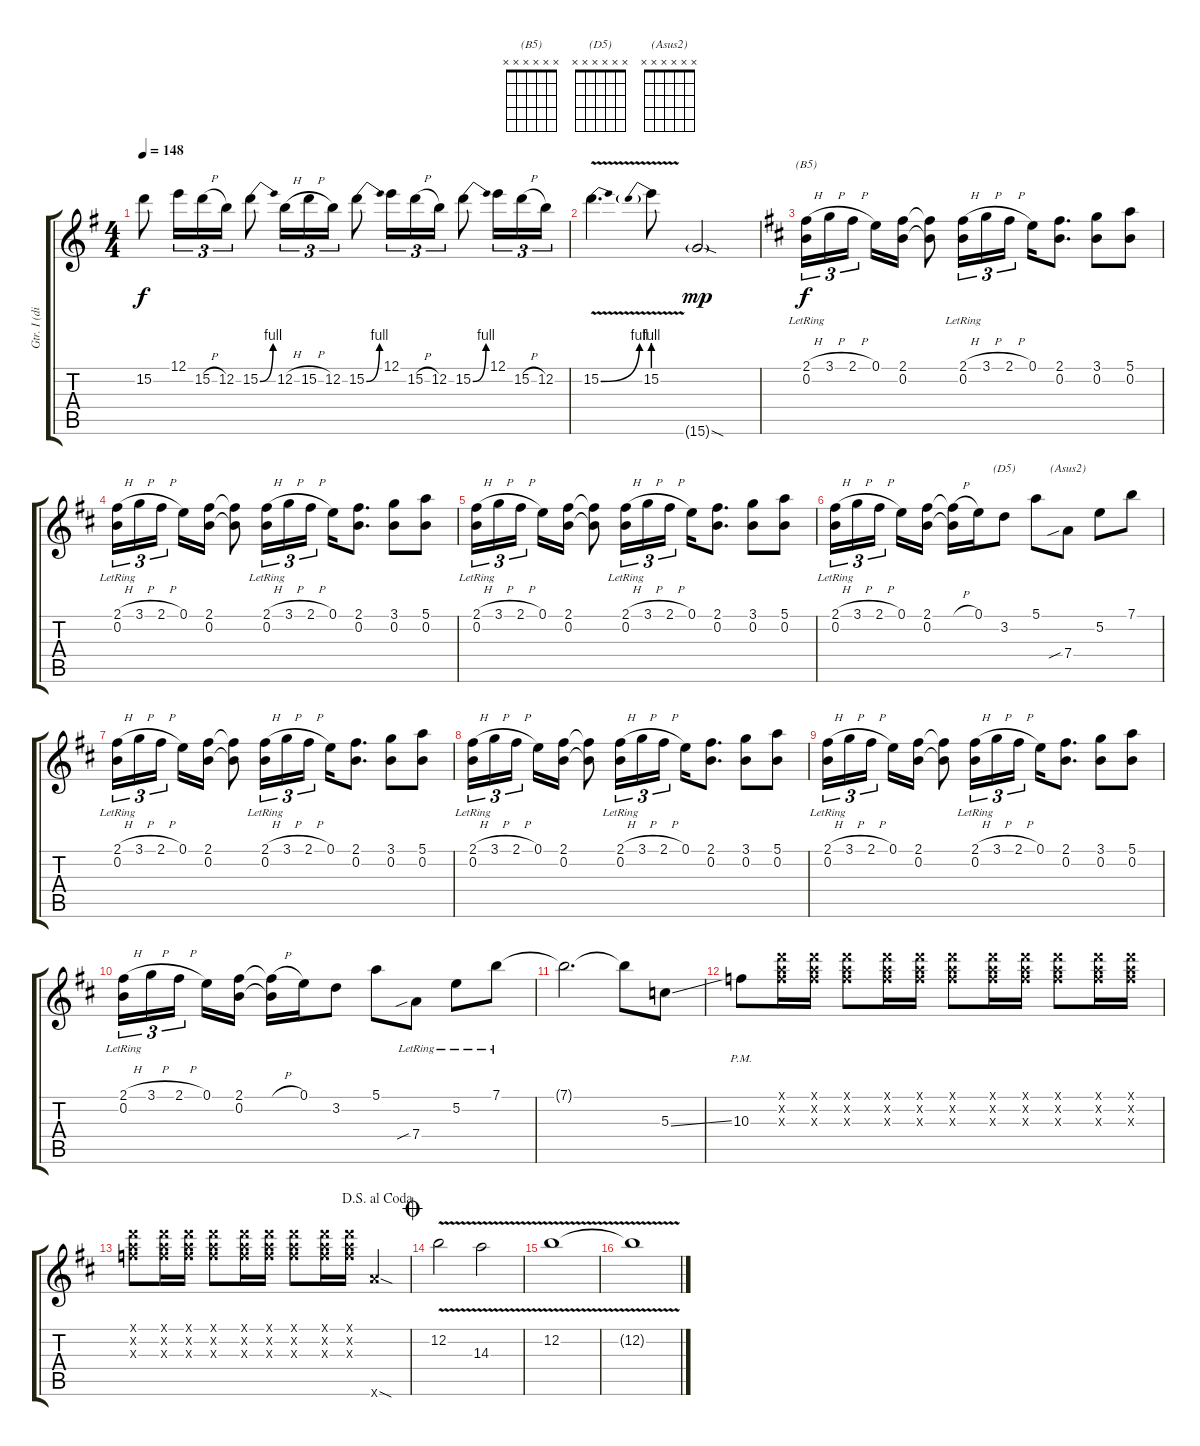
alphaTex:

\track ("Gtr. I (dist.)" "Gtr. I (di") {instrument distortionguitar}
\staff {score tabs}
\tuning (E4 B3 G3 D3 A2 E2) {hide}
\chord ("(B5)" x x x x x x)
\chord ("(D5)" x x x x x x)
\chord ("(Asus2)" x x x x x x)
\ts (4 4)
\tempo 148
\clef g2
\ks g
15.2{t}.8{dy f} 12.1.16{tu (3 2)} 15.2{h}.16{tu (3 2)} 12.2.16{tu (3 2)} 15.2{be (bend 0 0 60 4)}.8 12.2{h}.16{tu (3 2)} 15.2{h}.16{tu (3 2)} 12.2.16{tu (3 2)} 15.2{be (bend 0 0 60 4)}.8 12.1.16{tu (3 2)} 15.2{h}.16{tu (3 2)} 12.2.16{tu (3 2)} 15.2{be (bend 0 0 60 4)}.8 12.1.16{tu (3 2)} 15.2{h}.16{tu (3 2)} 12.2.16{tu (3 2)} |
15.2{be (bend 0 0 60 4) v}.4{d} 15.2{be (prebend 0 4 60 4) v}.8 15.6{sod g}.2{dy mp} |
\ks d
(2.1{h} 0.2{lr}).16{tu (3 2) ch "(B5)" dy f} 3.1{h}.16{tu (3 2)} 2.1{h}.16{tu (3 2) beam splitsecondary} 0.1.16 (2.1 0.2).16 (2.1{t} 0.2{t}).8 (2.1{h} 0.2{lr}).16{tu (3 2)} 3.1{h}.16{tu (3 2)} 2.1{h}.16{tu (3 2)} 0.1.16 (2.1 0.2).8{d} (3.1 0.2).8 (5.1 0.2).8 |
(2.1{h} 0.2{lr}).16{tu (3 2)} 3.1{h}.16{tu (3 2)} 2.1{h}.16{tu (3 2) beam splitsecondary} 0.1.16 (2.1 0.2).16 (2.1{t} 0.2{t}).8 (2.1{h} 0.2{lr}).16{tu (3 2)} 3.1{h}.16{tu (3 2)} 2.1{h}.16{tu (3 2)} 0.1.16 (2.1 0.2).8{d} (3.1 0.2).8 (5.1 0.2).8 |
(2.1{h} 0.2{lr}).16{tu (3 2)} 3.1{h}.16{tu (3 2)} 2.1{h}.16{tu (3 2) beam splitsecondary} 0.1.16 (2.1 0.2).16 (2.1{t} 0.2{t}).8 (2.1{h} 0.2{lr}).16{tu (3 2)} 3.1{h}.16{tu (3 2)} 2.1{h}.16{tu (3 2)} 0.1.16 (2.1 0.2).8{d} (3.1 0.2).8 (5.1 0.2).8 |
(2.1{h} 0.2{lr}).16{tu (3 2)} 3.1{h}.16{tu (3 2)} 2.1{h}.16{tu (3 2) beam splitsecondary} 0.1.16 (2.1 0.2).16 (2.1{h t} 0.2{t}).16 0.1.16 3.2.8{ch "(D5)"} 5.1.8 7.4{sib}.8{ch "(Asus2)"} 5.2.8 7.1.8 |
(2.1{h} 0.2{lr}).16{tu (3 2)} 3.1{h}.16{tu (3 2)} 2.1{h}.16{tu (3 2) beam splitsecondary} 0.1.16 (2.1 0.2).16 (2.1{t} 0.2{t}).8 (2.1{h} 0.2{lr}).16{tu (3 2)} 3.1{h}.16{tu (3 2)} 2.1{h}.16{tu (3 2)} 0.1.16 (2.1 0.2).8{d} (3.1 0.2).8 (5.1 0.2).8 |
(2.1{h} 0.2{lr}).16{tu (3 2)} 3.1{h}.16{tu (3 2)} 2.1{h}.16{tu (3 2) beam splitsecondary} 0.1.16 (2.1 0.2).16 (2.1{t} 0.2{t}).8 (2.1{h} 0.2{lr}).16{tu (3 2)} 3.1{h}.16{tu (3 2)} 2.1{h}.16{tu (3 2)} 0.1.16 (2.1 0.2).8{d} (3.1 0.2).8 (5.1 0.2).8 |
(2.1{h} 0.2{lr}).16{tu (3 2)} 3.1{h}.16{tu (3 2)} 2.1{h}.16{tu (3 2) beam splitsecondary} 0.1.16 (2.1 0.2).16 (2.1{t} 0.2{t}).8 (2.1{h} 0.2{lr}).16{tu (3 2)} 3.1{h}.16{tu (3 2)} 2.1{h}.16{tu (3 2)} 0.1.16 (2.1 0.2).8{d} (3.1 0.2).8 (5.1 0.2).8 |
(2.1{h} 0.2{lr}).16{tu (3 2)} 3.1{h}.16{tu (3 2)} 2.1{h}.16{tu (3 2) beam splitsecondary} 0.1.16 (2.1 0.2).16 (2.1{h t} 0.2{t}).16 0.1.16 3.2.8 5.1.8 7.4{sib lr}.8 5.2{lr}.8 7.1{lr}.8 |
7.1{t}.2{d} 7.1{t}.8 5.3{ss}.8 |
10.3{pm}.8 (10.1{x} 10.2{x} 10.3{x}).16 (10.1{x} 10.2{x} 10.3{x}).16 (10.1{x} 10.2{x} 10.3{x}).8 (10.1{x} 10.2{x} 10.3{x}).16 (10.1{x} 10.2{x} 10.3{x}).16 (10.1{x} 10.2{x} 10.3{x}).8 (10.1{x} 10.2{x} 10.3{x}).16 (10.1{x} 10.2{x} 10.3{x}).16 (10.1{x} 10.2{x} 10.3{x}).8 (10.1{x} 10.2{x} 10.3{x}).16 (10.1{x} 10.2{x} 10.3{x}).16 |
\jump dalsegnoalcoda
(10.1{x} 10.2{x} 10.3{x}).8 (10.1{x} 10.2{x} 10.3{x}).16 (10.1{x} 10.2{x} 10.3{x}).16 (10.1{x} 10.2{x} 10.3{x}).8 (10.1{x} 10.2{x} 10.3{x}).16 (10.1{x} 10.2{x} 10.3{x}).16 (10.1{x} 10.2{x} 10.3{x}).8 (10.1{x} 10.2{x} 10.3{x}).16 (10.1{x} 10.2{x} 10.3{x}).16 17.6{sod x}.4 |
\jump coda
12.2{v}.2 14.3{v}.2 |
12.2{v}.1 |
12.2{t}.1
